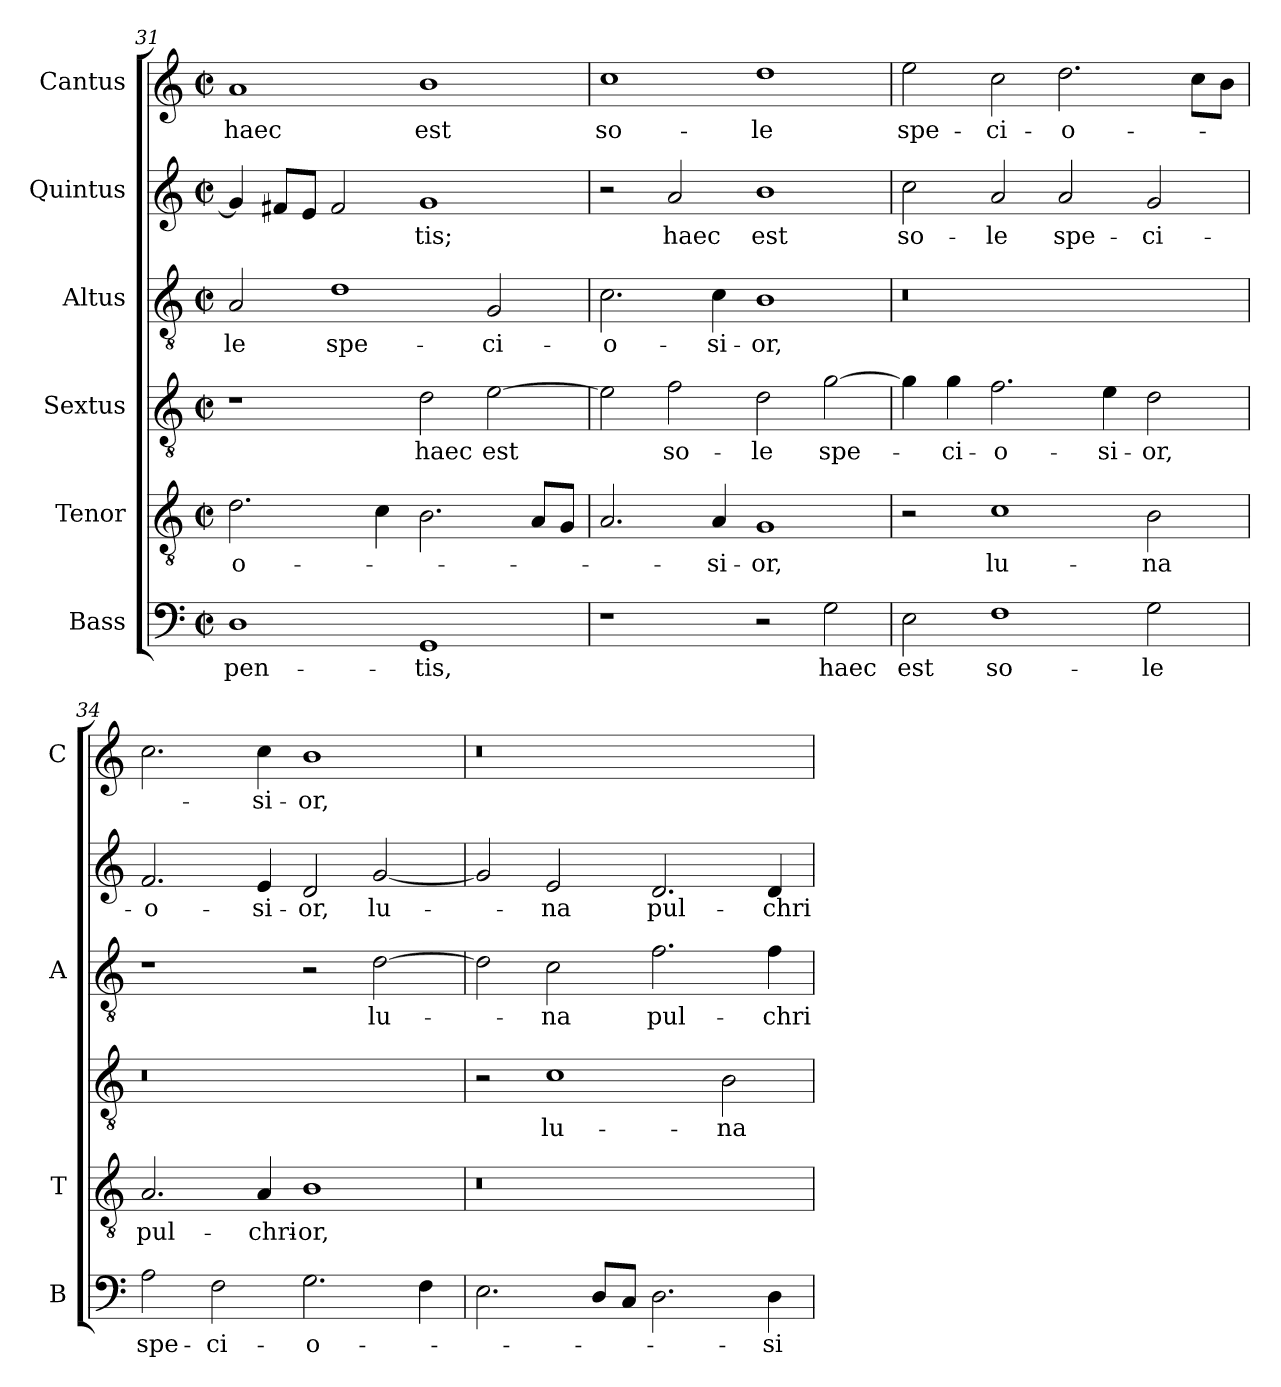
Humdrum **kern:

**kern	**text	**kern	**text	**kern	**text	**kern	**text	**kern	**text	**kern	**text
*part6	*part6	*part5	*part5	*part4	*part4	*part3	*part3	*part2	*part2	*part1	*part1
*staff6	*staff6	*staff5	*staff5	*staff4	*staff4	*staff3	*staff3	*staff2	*staff2	*staff1	*staff1
*I"Bass	*	*I"Tenor	*	*I"Sextus	*	*I"Altus	*	*I"Quintus	*	*I"Cantus	*
*I'B	*	*I'T	*	*	*	*I'A	*	*	*	*I'C	*
!!LO:PB:g=z
*clefF4	*	*clefGv2	*	*clefGv2	*	*clefGv2	*	*clefG2	*	*clefG2	*
*k[]	*	*k[]	*	*k[]	*	*k[]	*	*k[]	*	*k[]	*
*C:	*	*C:	*	*C:	*	*C:	*	*C:	*	*C:	*
*M2/2	*	*M2/2	*	*M2/2	*	*M2/2	*	*M2/2	*	*M2/2	*
*met(c|)	*	*met(c|)	*	*met(c|)	*	*met(c|)	*	*met(c|)	*	*met(c|)	*
=31	=31	=31	=31	=31	=31	=31	=31	=31	=31	=31	=31
1D	-pen-	2.d\	-o-	1r	.	2A/	-le	4g/]	.	1a	haec
.	.	.	.	.	.	.	.	8f#X/L	.	.	.
.	.	.	.	.	.	.	.	8e/J	.	.	.
.	.	.	.	.	.	1d	spe-	2f#/	.	.	.
.	.	4c\	.	.	.	.	.	.	.	.	.
1GG	-tis,	2.B\	.	2d\	haec	.	.	1g	-tis;	1b	est
.	.	.	.	[2e\	est	2G/	-ci-	.	.	.	.
.	.	8A/L	.	.	.	.	.	.	.	.	.
.	.	8G/J	.	.	.	.	.	.	.	.	.
=32	=32	=32	=32	=32	=32	=32	=32	=32	=32	=32	=32
1r	.	2.A/	.	2e\]	.	2.c\	-o-	2r	.	1cc	so-
.	.	.	.	2f\	so-	.	.	2a/	haec	.	.
.	.	4A/	-si-	.	.	4c\	-si-	.	.	.	.
2r	.	1G	-or,	2d\	-le	1B	-or,	1b	est	1dd	-le
2G\	haec	.	.	[2g\	spe-	.	.	.	.	.	.
=33	=33	=33	=33	=33	=33	=33	=33	=33	=33	=33	=33
2E\	est	2r	.	4g\]	.	0r	.	2cc\	so-	2ee\	spe-
.	.	.	.	4g\	-ci-	.	.	.	.	.	.
1F	so-	1c	lu-	2.f\	-o-	.	.	2a/	-le	2cc\	-ci-
.	.	.	.	.	.	.	.	2a/	spe-	2.dd\	-o-
.	.	.	.	4e\	-si-	.	.	.	.	.	.
2G\	-le	2B\	-na	2d\	-or,	.	.	2g/	-ci-	.	.
.	.	.	.	.	.	.	.	.	.	8cc\L	.
.	.	.	.	.	.	.	.	.	.	8b\J	.
!!LO:LB:g=z
=34	=34	=34	=34	=34	=34	=34	=34	=34	=34	=34	=34
2A\	spe-	2.A/	pul-	0r	.	1r	.	2.f/	-o-	2.cc\	.
2F\	-ci-	.	.	.	.	.	.	.	.	.	.
.	.	4A/	-chri-	.	.	.	.	4e/	-si-	4cc\	-si-
2.G\	-o-	1B	-or,	.	.	2r	.	2d/	-or,	1b	-or,
.	.	.	.	.	.	[2d\	lu-	[2g/	lu-	.	.
4F\	.	.	.	.	.	.	.	.	.	.	.
=35	=35	=35	=35	=35	=35	=35	=35	=35	=35	=35	=35
2.E\	.	0r	.	2r	.	2d\]	.	2g/]	.	0r	.
.	.	.	.	1c	lu-	2c\	-na	2e/	-na	.	.
8D/L	.	.	.	.	.	.	.	.	.	.	.
8C/J	.	.	.	.	.	.	.	.	.	.	.
2.D\	.	.	.	.	.	2.f\	pul-	2.d/	pul-	.	.
.	.	.	.	2B\	-na	.	.	.	.	.	.
4D\	-si-	.	.	.	.	4f\	-chri-	4d/	-chri-	.	.
=	=	=	=	=	=	=	=	=	=	=	=
*-	*-	*-	*-	*-	*-	*-	*-	*-	*-	*-	*-
